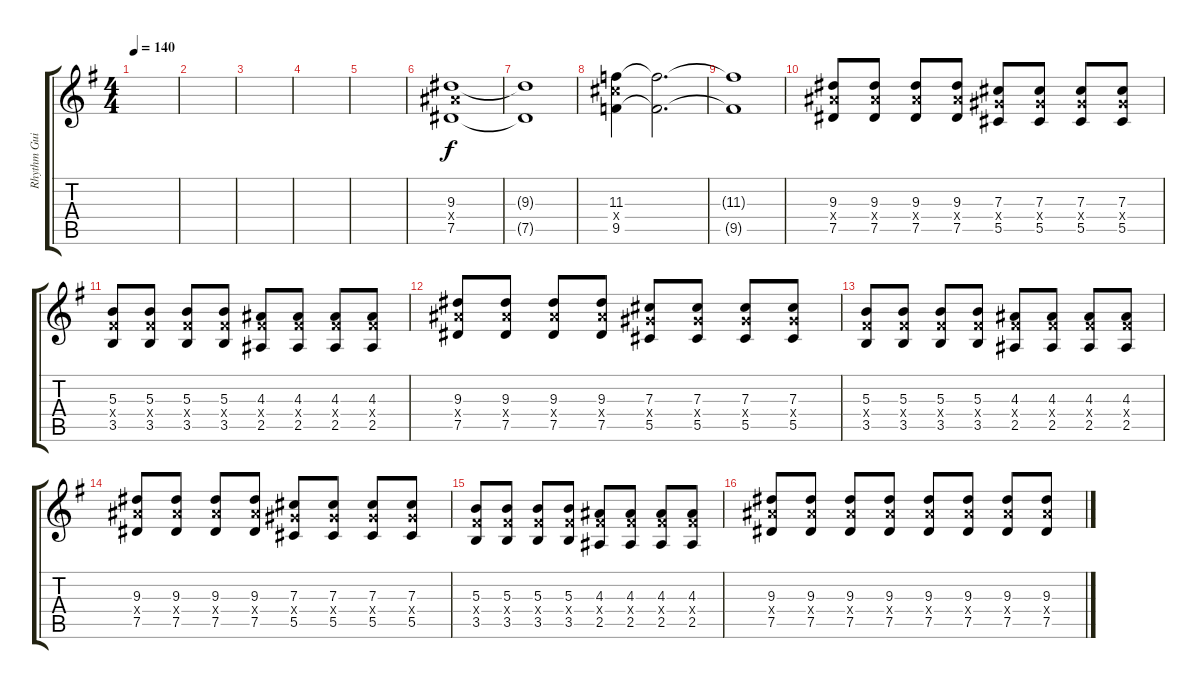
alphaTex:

\track ("Rhythm Guitar - Eddie Reyes" "Rhythm Gui") {instrument overdrivenguitar}
\staff {score tabs}
\tuning (Eb4 Bb3 Gb3 Db3 Ab2 Eb2) {hide}
\ts (4 4)
\tempo 140
\clef g2
\ks g
|
|
|
|
|
(9.3 9.4{x} 7.5).1{volume 4} |
(9.3{t} 7.5{t}).1 |
(11.3 12.4{x} 9.5).4{volume 12} (11.3{t} 9.5{t}).2{d volume 5} |
(11.3{t} 9.5{t}).1 |
(9.3 9.4{x} 7.5).8{volume 12} (9.3 9.4{x} 7.5).8 (9.3 9.4{x} 7.5).8 (9.3 9.4{x} 7.5).8 (7.3 7.4{x} 5.5).8 (7.3 7.4{x} 5.5).8 (7.3 7.4{x} 5.5).8 (7.3 7.4{x} 5.5).8 |
(5.3 5.4{x} 3.5).8 (5.3 5.4{x} 3.5).8 (5.3 5.4{x} 3.5).8 (5.3 5.4{x} 3.5).8 (4.3 5.4{x} 2.5).8 (4.3 5.4{x} 2.5).8 (4.3 5.4{x} 2.5).8 (4.3 5.4{x} 2.5).8 |
(9.3 9.4{x} 7.5).8 (9.3 9.4{x} 7.5).8 (9.3 9.4{x} 7.5).8 (9.3 9.4{x} 7.5).8 (7.3 7.4{x} 5.5).8 (7.3 7.4{x} 5.5).8 (7.3 7.4{x} 5.5).8 (7.3 7.4{x} 5.5).8 |
(5.3 5.4{x} 3.5).8 (5.3 5.4{x} 3.5).8 (5.3 5.4{x} 3.5).8 (5.3 5.4{x} 3.5).8 (4.3 5.4{x} 2.5).8 (4.3 5.4{x} 2.5).8 (4.3 5.4{x} 2.5).8 (4.3 5.4{x} 2.5).8 |
(9.3 9.4{x} 7.5).8 (9.3 9.4{x} 7.5).8 (9.3 9.4{x} 7.5).8 (9.3 9.4{x} 7.5).8 (7.3 7.4{x} 5.5).8 (7.3 7.4{x} 5.5).8 (7.3 7.4{x} 5.5).8 (7.3 7.4{x} 5.5).8 |
(5.3 5.4{x} 3.5).8 (5.3 5.4{x} 3.5).8 (5.3 5.4{x} 3.5).8 (5.3 5.4{x} 3.5).8 (4.3 5.4{x} 2.5).8 (4.3 5.4{x} 2.5).8 (4.3 5.4{x} 2.5).8 (4.3 5.4{x} 2.5).8 |
(9.3 9.4{x} 7.5).8 (9.3 9.4{x} 7.5).8 (9.3 9.4{x} 7.5).8 (9.3 9.4{x} 7.5).8 (9.3 9.4{x} 7.5).8 (9.3 9.4{x} 7.5).8 (9.3 9.4{x} 7.5).8 (9.3 9.4{x} 7.5).8
